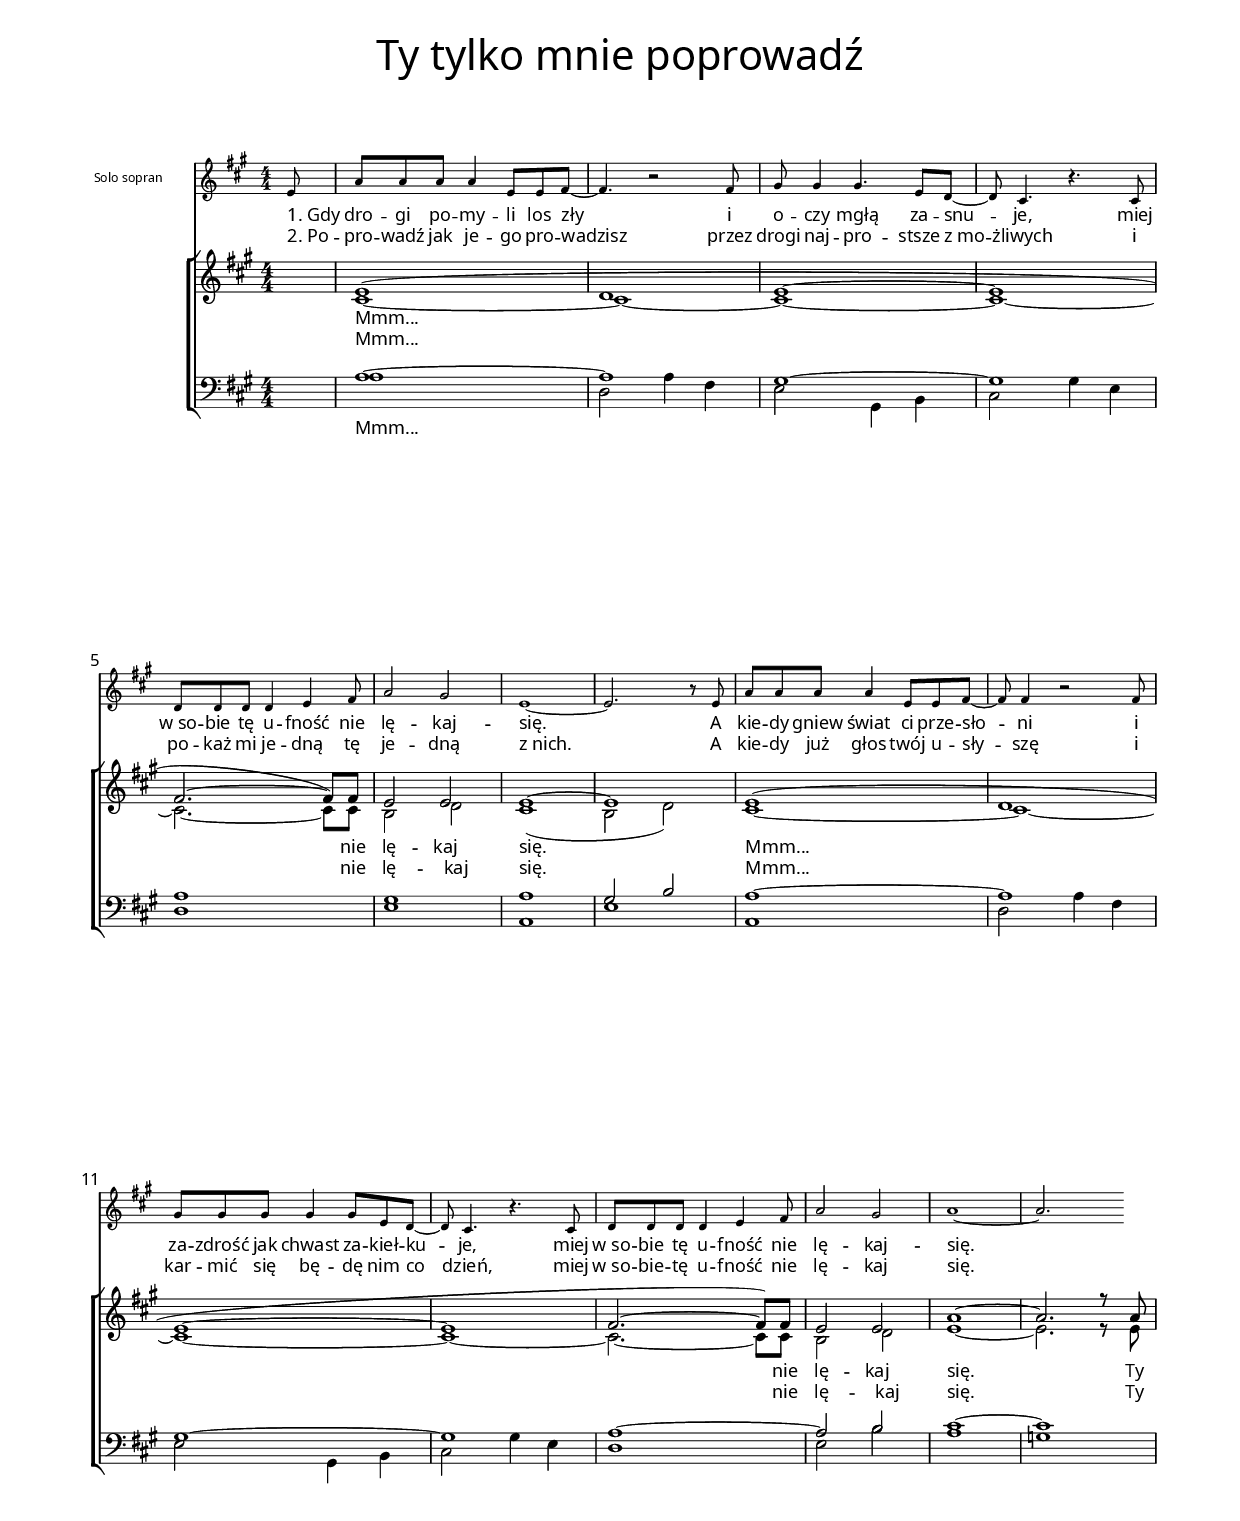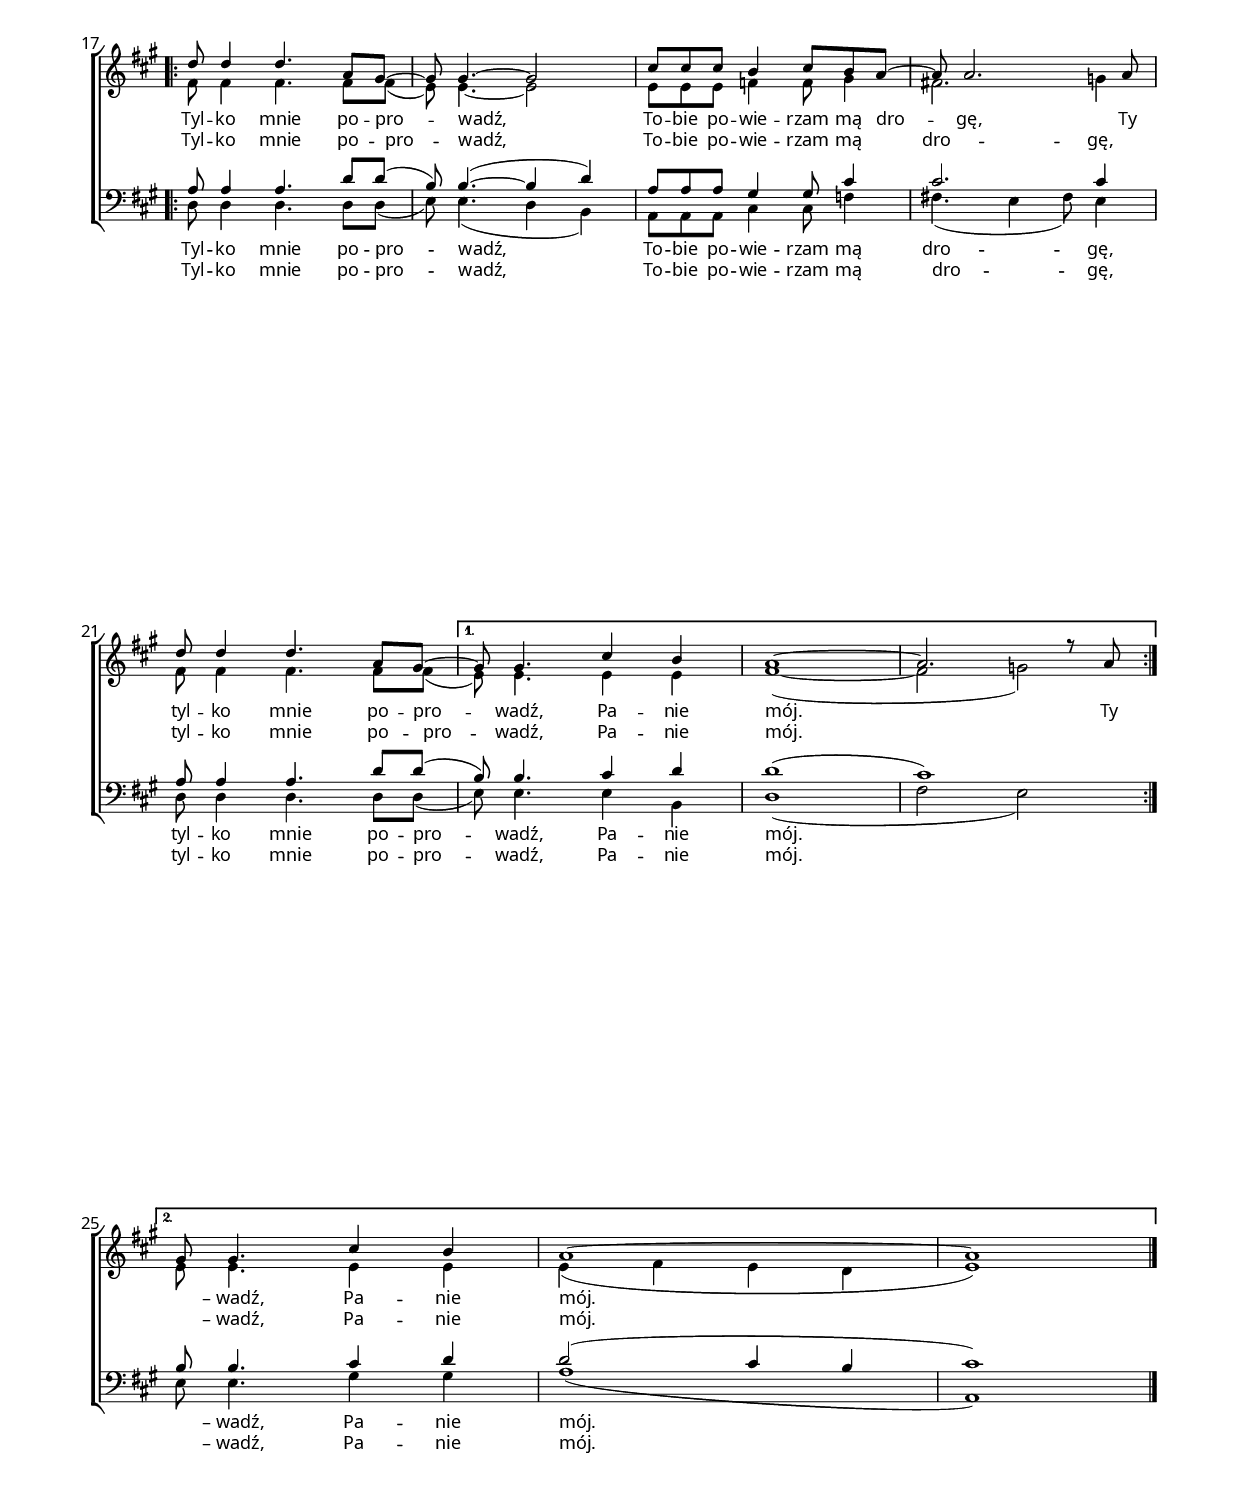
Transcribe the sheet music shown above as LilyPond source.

\version "2.18.2"

\include "../common.ly"

\header {
  title = "Ty tylko mnie poprowadź"
}

\paper {
print-page-number = ##f
ragged-last-bottom = ##f
}

\layout {
%  ragged-last = ##t
}

soloNotes = \relative c' {
\partial 8

e8 a a a a4 e8 e fis~fis4. r2
fis8 gis gis4 gis4. e8 d~d cis4. r
cis8 d d d d4 e fis8 a2 gis e1~e2. r8

e a a a a4 e8 e fis~fis fis4 r2
fis8 gis gis gis gis4 gis8 e d~d cis4. r
cis8 d d d d4 e fis8 a2 gis a1~a2. s8
}

sopNotes = \relative c' {
\partial 8 s8

e1( d e~e fis2.~fis8) fis e2 e e1~e
e( d e~e fis2.~fis8) fis e2 e a1~a2. r8

a 
\pageBreak
\repeat volta 2 {
d d4 d4. a8 gis~gis gis4.~gis2
cis8 cis cis b4 cis8 b a~a a2.
a8 \break d d4 d4. a8 gis~
}
\alternative {
{ gis gis4. cis4 b a1~a2. r8 a \break } 
{ gis gis4. cis4 b a1~a }
}
\bar "|."

}

altNotes = \relative c' {
\partial 8 s8

cis1~cis~cis~cis~cis2.~cis8 cis b2 d cis1( b2 d)
cis1~cis~cis~cis~cis2.~cis8 cis b2 d e1~e2. r8

e fis fis4 fis4. fis8 fis( e) e4.~e2
e8 e e f4 f8 gis4 fis!2. g4 
            %mą   dro -- gę; tylko
fis8 fis4 fis4. fis8 fis( e) e4. e4 e fis1~(fis2 g)
e8 e4. e4 e e( fis e d e1)

}

tenNotes = \relative c' {
\partial 8 s8

a1~a gis~gis a gis a gis2 b
a1~a gis~gis a~a2 b cis1~cis

a8 a4 a4. d8 d( b) b4.~(b4 d)
a8 a a gis4 gis8 cis4 cis2. cis4
a8 a4 a4. d8 d( b) b4. cis4 d d1( cis)
b8 b4. cis4 d d2( cis4 b cis1)

}

basNotes = \relative c' {
\partial 8 s8

a1 d,2 a'4 fis e2 gis,4 b cis2 gis'4 e d1 e a, e'
a, d2 a'4 fis e2 gis,4 b cis2 gis'4 e d1 e2 b' a1 g

d8 d4 d4. d8 d( e) e4.( d4 b)
a8 a a cis4 cis8 f4 fis!4.( e4 fis8) e4
d8 d4 d4. d8 d( e) e4. e4 b d1( fis2 e)
e8 e4. gis4 gis a1( a,)

}

lyricsSoloA = \lyricmode {
\once \override LyricText.self-alignment-X = #LEFT
"1. Gdy" dro -- gi po -- my -- li los zły
i o -- czy mgłą za -- snu -- je,
miej w_so -- bie tę u -- fność nie lę -- kaj -- się.
A kie -- dy gniew świat ci prze -- sło -- ni
i za -- zdrość jak chwast za -- kieł -- ku -- je,
miej w_so -- bie tę u -- fność nie lę -- kaj -- się.
}

lyricsSoloB = \lyricmode {
\once \override LyricText.self-alignment-X = #LEFT
"2. Po" -- pro -- wadź jak je -- go pro -- wadzisz
przez drogi naj -- pro -- stsze z_mo -- żliwych
i po -- każ mi je -- dną tę je -- dną z_nich.
A kie -- dy już głos twój u -- sły -- szę
i kar -- mić się bę -- dę nim co dzień,
miej w_so -- bie -- tę u -- fność nie lę -- kaj się.

}

lyricsS = \lyricmode {
Mmm… nie lę -- kaj się. Mmm… nie lę -- kaj się. Ty
Tyl -- ko mnie po -- pro -- wadź,
To -- bie po -- wie -- rzam mą dro -- gę,
Ty tyl -- ko mnie po -- pro -- wadź,
Pa -- nie mój.
Ty \skip 1 "– wadź," Pa -- nie mój.
}

lyricsA = \lyricmode {
Mmm… nie lę -- kaj się. Mmm… nie lę -- kaj się. Ty
Tyl -- ko mnie po -- pro -- wadź,
To -- bie po -- wie -- rzam mą dro -- gę,
tyl -- ko mnie po -- pro -- wadź,
Pa -- nie mój.
\skip 1 "– wadź," Pa -- nie mój.
}

lyricsT = \lyricmode {
Mmm… \repeat unfold 11 { \skip 1 }
Tyl -- ko mnie po -- pro -- wadź,
To -- bie po -- wie -- rzam mą dro -- gę,
tyl -- ko mnie po -- pro -- wadź,
Pa -- nie mój.
\skip 1 "– wadź," Pa -- nie mój.
}

lyricsB = \lyricmode {
\repeat unfold 29 { \skip 1 }
Tyl -- ko mnie po -- pro -- wadź,
To -- bie po -- wie -- rzam mą dro -- gę,
tyl -- ko mnie po -- pro -- wadź,
Pa -- nie mój.
\skip 1 "– wadź," Pa -- nie mój.
}

\score {
  <<
    \new Staff <<
      \set Staff.instrumentName = "Solo sopran"
      \set Staff.fontSize = #-2
      \new Voice = Solo {
        \key a \major
        \soloNotes
      }
      \new Lyrics \lyricsto "Solo" \lyricsSoloA
      \new Lyrics \lyricsto "Solo" \lyricsSoloB
    >>
    \new ChoirStaff <<
     \new Staff = women <<
      \new Voice = Sop { 
        \voiceOne
        %\set Staff.instrumentName = "Sopran"
        \key a \major
        \sopNotes }
        \new Lyrics \lyricsto "Sop" \lyricsS
      \new Voice = Alt {
        \voiceTwo
        %\set Staff.instrumentName = "Alt"
        \key a \major
        \altNotes }
        \new Lyrics \lyricsto "Alt" \lyricsA
     >>
     \new Staff = men <<
      \new Voice = Ten {
        %\set Staff.instrumentName = "Tenor"
        \voiceOne
        \clef bass
        \key a \major
        \tenNotes }
        \new Lyrics \lyricsto "Ten" \lyricsT
      \new Voice = Bas {
        \voiceTwo
        %\set Staff.instrumentName = "Bas"
        \clef bass
        \key a \major
        \basNotes }
        \new Lyrics \lyricsto "Bas" \lyricsB
     >>
    >>
  >>

  \layout { }
  %\midi { }

}
